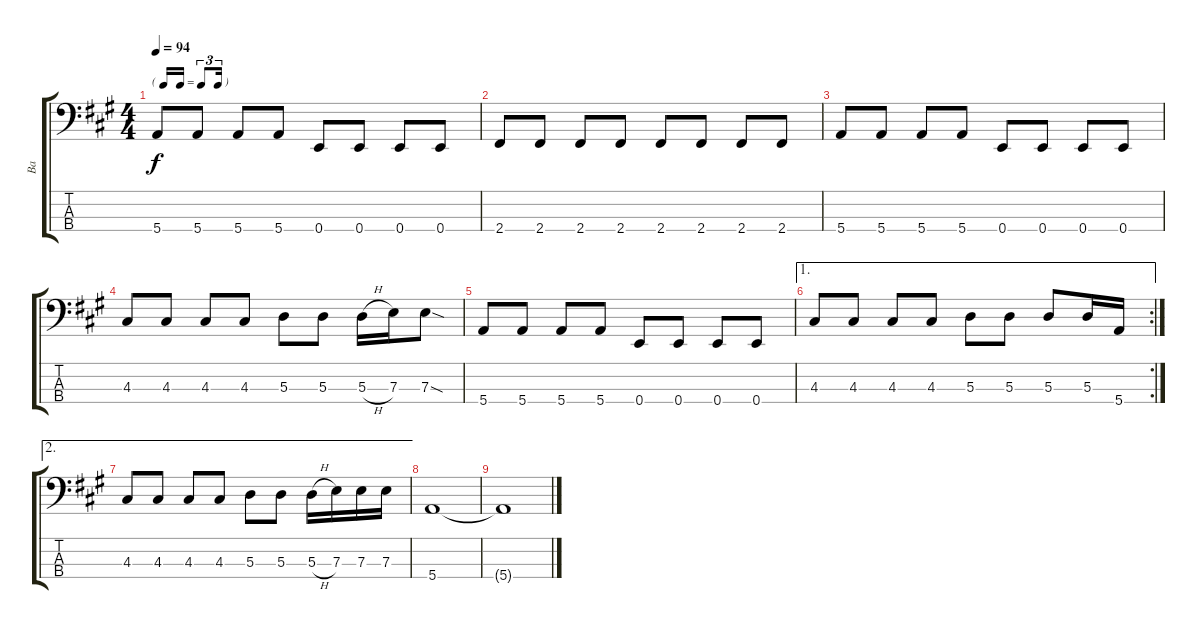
\track ("Ba" "Ba") {instrument electricbassfinger}
\staff {score tabs}
\tuning (G2 D2 A1 E1) {hide}
\ts (4 4)
\tf triplet16th
\tempo 94
\clef f4
\ks a
5.4.8{dy f} 5.4.8 5.4.8 5.4.8 0.4.8 0.4.8 0.4.8 0.4.8 |
2.4.8 2.4.8 2.4.8 2.4.8 2.4.8 2.4.8 2.4.8 2.4.8 |
5.4.8 5.4.8 5.4.8 5.4.8 0.4.8 0.4.8 0.4.8 0.4.8 |
4.3.8 4.3.8 4.3.8 4.3.8 5.3.8 5.3.8 5.3{h}.16 7.3.16 7.3{sod}.8 |
5.4.8 5.4.8 5.4.8 5.4.8 0.4.8 0.4.8 0.4.8 0.4.8 |
\ae 1
\rc 2
4.3.8 4.3.8 4.3.8 4.3.8 5.3.8 5.3.8 5.3.8 5.3.16 5.4.16 |
\ae 2
4.3.8 4.3.8 4.3.8 4.3.8 5.3.8 5.3.8 5.3{h}.16 7.3.16 7.3.16 7.3.16 |
5.4.1 |
5.4{t}.1
